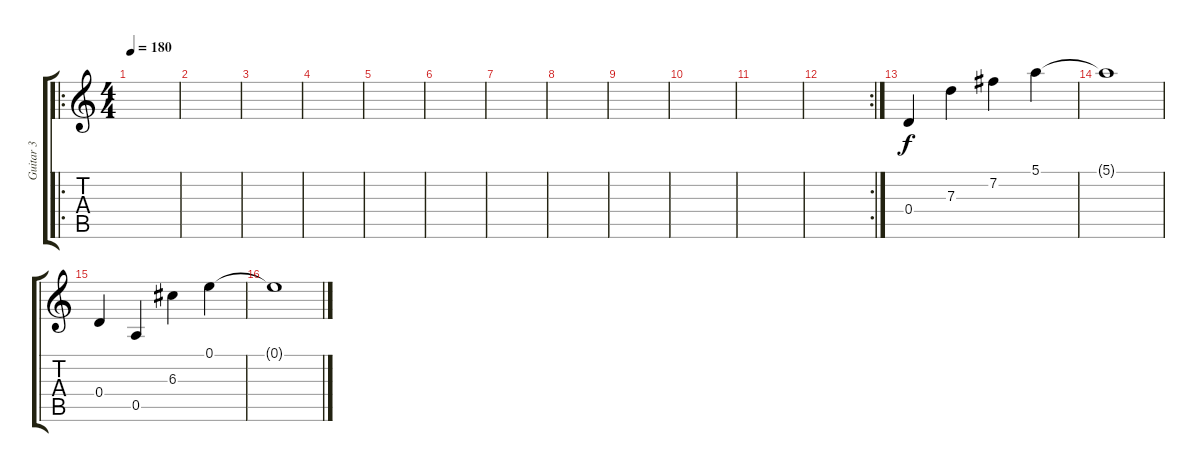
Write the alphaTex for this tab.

\track ("Guitar 3" "Guitar 3") {instrument electricguitarclean}
\staff {score tabs}
\tuning (E4 B3 G3 D3 A2 E2) {hide}
\ro
\ts (4 4)
\tempo 180
\clef g2
\ks c
|
|
|
|
|
|
|
|
|
|
|
\rc 2
|
0.4.4 7.3.4 7.2.4 5.1.4 |
5.1{t}.1 |
0.4.4 0.5.4 6.3.4 0.1.4 |
0.1{t}.1
